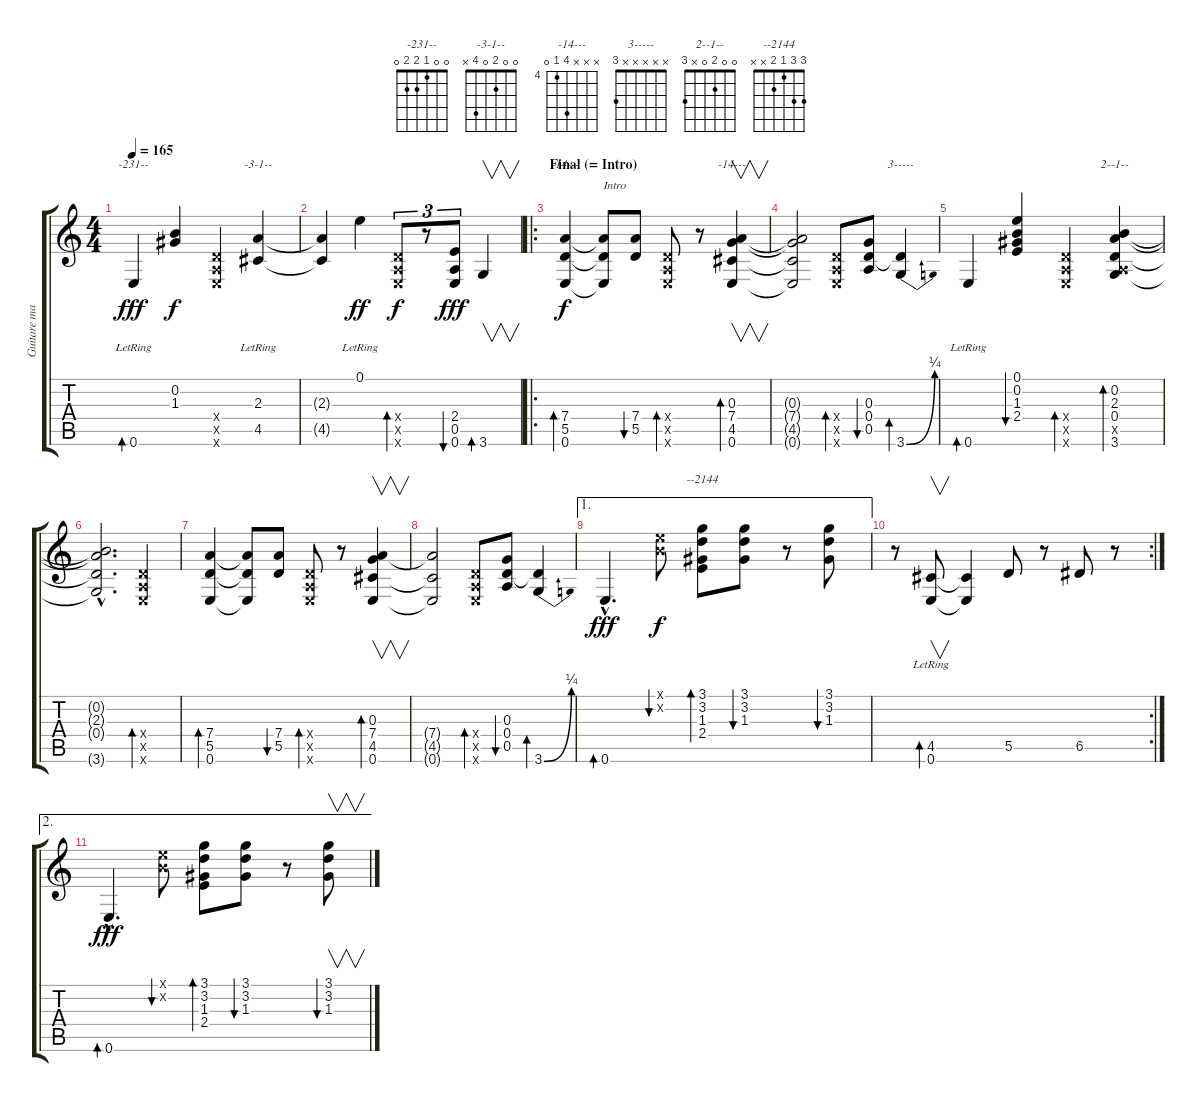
\track ("Guitare mars 2001" "Guitare ma") {instrument acousticguitarnylon}
\staff {score tabs}
\tuning (E4 B3 G3 D3 A2 E2) {hide}
\chord ("-231--" 0 0 1 2 2 0)
\chord ("-3-1--" 0 0 2 0 4 x)
\chord ("-14---" x x x 7 5 0) {firstfret 5}
\chord ("-14---" x x x 7 4 0) {firstfret 4}
\chord ("3-----" x x x x x 3)
\chord ("2--1--" 0 0 2 0 x 3)
\chord ("--2144" 3 3 1 2 x x)
\ts (4 4)
\tempo 165
\clef g2
\ks c
0.6{lr}.4{bd 30 ch "-231--" dy fff} (0.2 1.3).4{dy f} (0.4{x} 0.5{x} 0.6{x}).4 (2.3 4.5{lr}).4{ch "-3-1--"} |
(2.3{t} 4.5{t}).4 0.1{lr}.4{dy ff} (0.4{x} 0.5{x} 0.6{x}).8{tu (3 2) bd 30 dy f} r.8{tu (3 2)} (2.4 0.5 0.6).8{tu (3 2) bu 30 dy fff} 3.6.4{v bd 30} |
\ro
\section ("" "Final (= Intro)")
(7.4 5.5 0.6).4{bd 30 ch "-14---" dy f} (7.4{t} 5.5{t} 0.6{t}).8{txt "Intro"} (7.4 5.5).8{bu 30} (0.4{x} 0.5{x} 0.6{x}).8{bd 30} r.8 (0.3 7.4 4.5 0.6).4{v bd 30 ch "-14---"} |
(0.3{t} 7.4{t} 4.5{t} 0.6{t}).2 (0.4{x} 0.5{x} 0.6{x}).8{bd 30} (0.3 0.4 0.5).8{bu 30} (0.4{t} 3.6{be (bend 0 0 60 1)}).4{bd 30 ch "3-----"} |
0.6{lr}.4{bd 30} (0.1 0.2 1.3 2.4).4{bu 30} (0.4{x} 0.5{x} 0.6{x}).4{bd 30} (0.2 2.3 0.4 0.5{x} 3.6).4{bd 30 ch "2--1--"} |
(0.2{hac t} 2.3{t} 0.4{hac t} 3.6{hac t}).2{d} (0.4{x} 0.5{x} 0.6{x}).4{bd 30} |
(7.4 5.5 0.6).4{bd 30} (7.4{t} 5.5{t} 0.6{t}).8 (7.4 5.5).8{bu 30} (0.4{x} 0.5{x} 0.6{x}).8{bd 30} r.8 (0.3 7.4 4.5 0.6).4{v bd 30} |
(7.4{t} 4.5{t} 0.6{t}).2 (0.4{x} 0.5{x} 0.6{x}).8{bd 30} (0.3 0.4 0.5).8{bu 30} (0.4{t} 3.6{be (bend 0 0 60 1)}).4{bd 30} |
\ae 1
0.6{hac}.4{d bd 30 dy fff} (0.1{x} 0.2{x}).8{bu 30 dy f} (3.1 3.2 1.3 2.4).8{bd 30 ch "--2144"} (3.1 3.2 1.3).8{bu 30} r.8 (3.1 3.2 1.3).8{bu 30} |
\rc 2
r.8 (4.5 0.6{lr}).8{v bd 30} (4.5{t} 0.6{t}).4 5.5.8 r.8 6.5.8 r.8 |
\ae 2
0.6{hac}.4{d bd 30 dy fff} (0.1{x} 0.2{x}).8{bu 30} (3.1 3.2 1.3 2.4).8{bd 30} (3.1 3.2 1.3).8{bu 30} r.8 (3.1 3.2 1.3).8{v bu 30}
